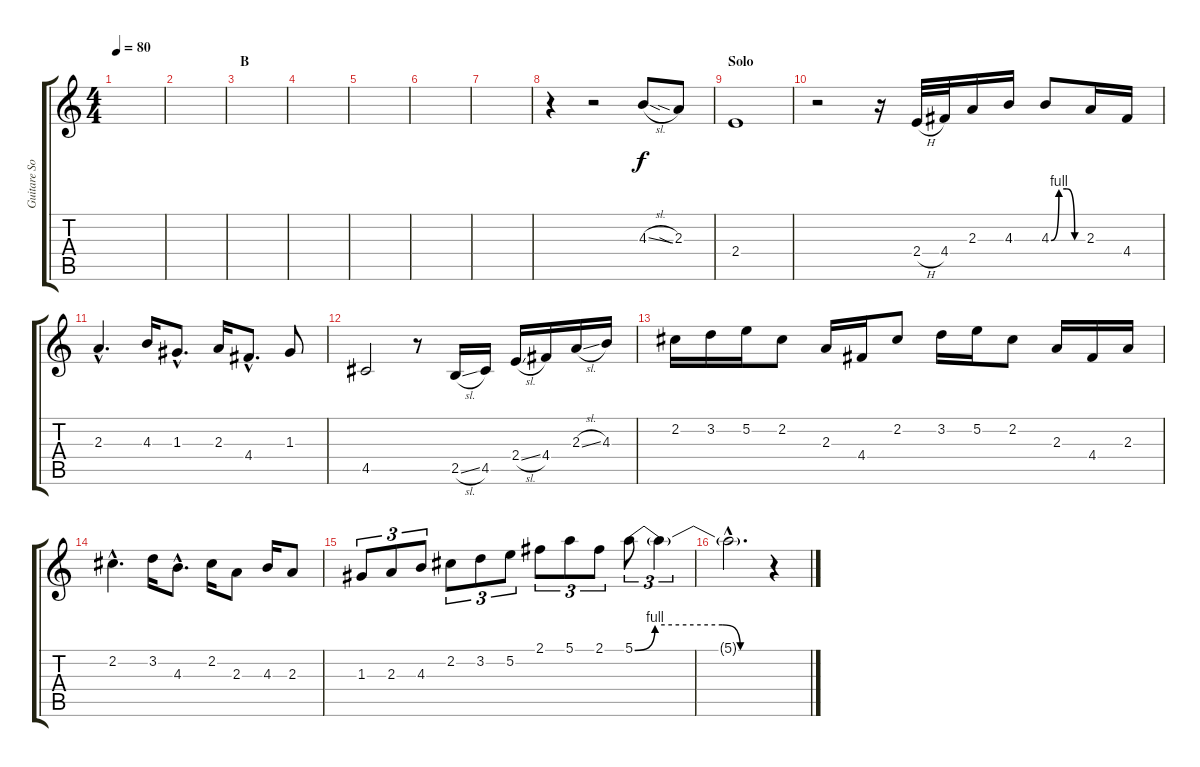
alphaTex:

\track ("Guitare Solo" "Guitare So") {instrument overdrivenguitar}
\staff {score tabs}
\tuning (E4 B3 G3 D3 A2 E2) {hide}
\ts (4 4)
\tempo 80
\clef g2
\ks c
|
|
\section ("" "B")
|
|
|
|
|
r.4 r.2 4.3{sl}.8 2.3{sia}.8 |
\section ("" "Solo")
2.4.1 |
r.2 r.16 2.4{h}.32 4.4.32 2.3.16 4.3.16 4.3{be (custom 0 0 15 4 30 4 45 0 60 0)}.8 2.3.16 4.4.16 |
2.3{hac}.4{d} 4.3.16 1.3{hac}.8{d} 2.3.16 4.4{hac}.8{d} 1.3.8 |
4.5.2 r.8 2.5{sl}.16 4.5.16 2.4{sl}.16 4.4.16 2.3{sl}.16 4.3.16 |
2.2.16 3.2.16 5.2.16 2.2.8 2.3.16 4.4.16 2.2.8 3.2.16 5.2.16 2.2.8 2.3.16 4.4.16 2.3.16 |
2.2{hac}.4{d} 3.2.16 4.3{hac}.8{d} 2.2.16 2.3.8 4.3.16 2.3.8 |
1.3.8{tu (3 2)} 2.3.8{tu (3 2)} 4.3.8{tu (3 2)} 2.2.8{tu (3 2)} 3.2.8{tu (3 2)} 5.2.8{tu (3 2)} 2.1.8{tu (3 2)} 5.1.8{tu (3 2)} 2.1.8{tu (3 2)} 5.1{be (custom 0 0 9 4 39 4 47 0 60 0)}.8{tu (3 2)} 5.1{t}.4{tu (3 2)} |
5.1{hac t}.2{d} r.4
